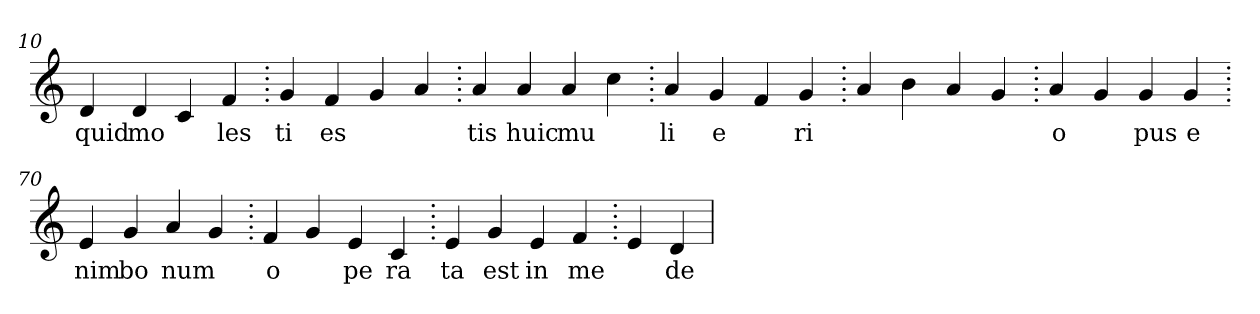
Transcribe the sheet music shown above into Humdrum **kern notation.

**kern	**text
*part1	*part1
*staff1	*staff1
*clefG2	*
=10.	=10.
4d	quid
4d	mo
4c	.
4f	les
=20.	=20.
4g	ti
4f	es
4g	.
4a	.
=30.	=30.
4a	tis
4a	huic
4a	mu
4cc	.
=40.	=40.
4a	li
4g	e
4f	.
4g	ri
=50.	=50.
4a	.
4b	.
4a	.
4g	.
=60.	=60.
4a	o
4g	.
4g	pus
4g	e
=70.	=70.
4e	nim
4g	bo
4a	num
4g	.
=80.	=80.
4f	o
4g	.
4e	pe
4c	ra
=90.	=90.
4e	ta
4g	est
4e	in
4f	me
=100.	=100.
4e	.
4d	de
=	=
*-	*-
